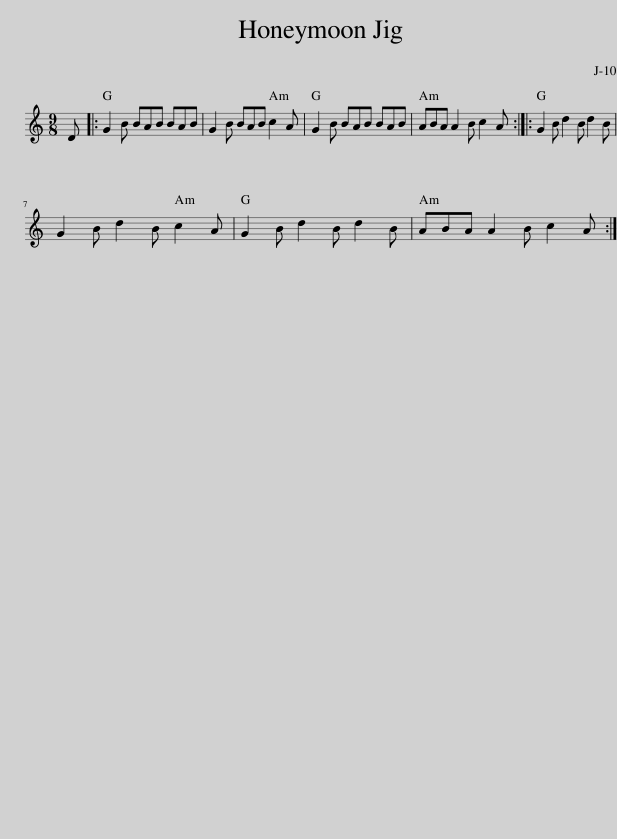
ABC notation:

X:1
L:1/8
M:9/8
I:linebreak $
K:C
V:1 treble
V:1
 D |: G2 B BAB BAB | G2 B BAB c2 A | G2 B BAB BAB | ABA A2 B c2 A :: %5
 G2 B d2 B d2 B |$ G2 B d2 B c2 A | G2 B d2 B d2 B | ABA A2 B c2 A :| %9
